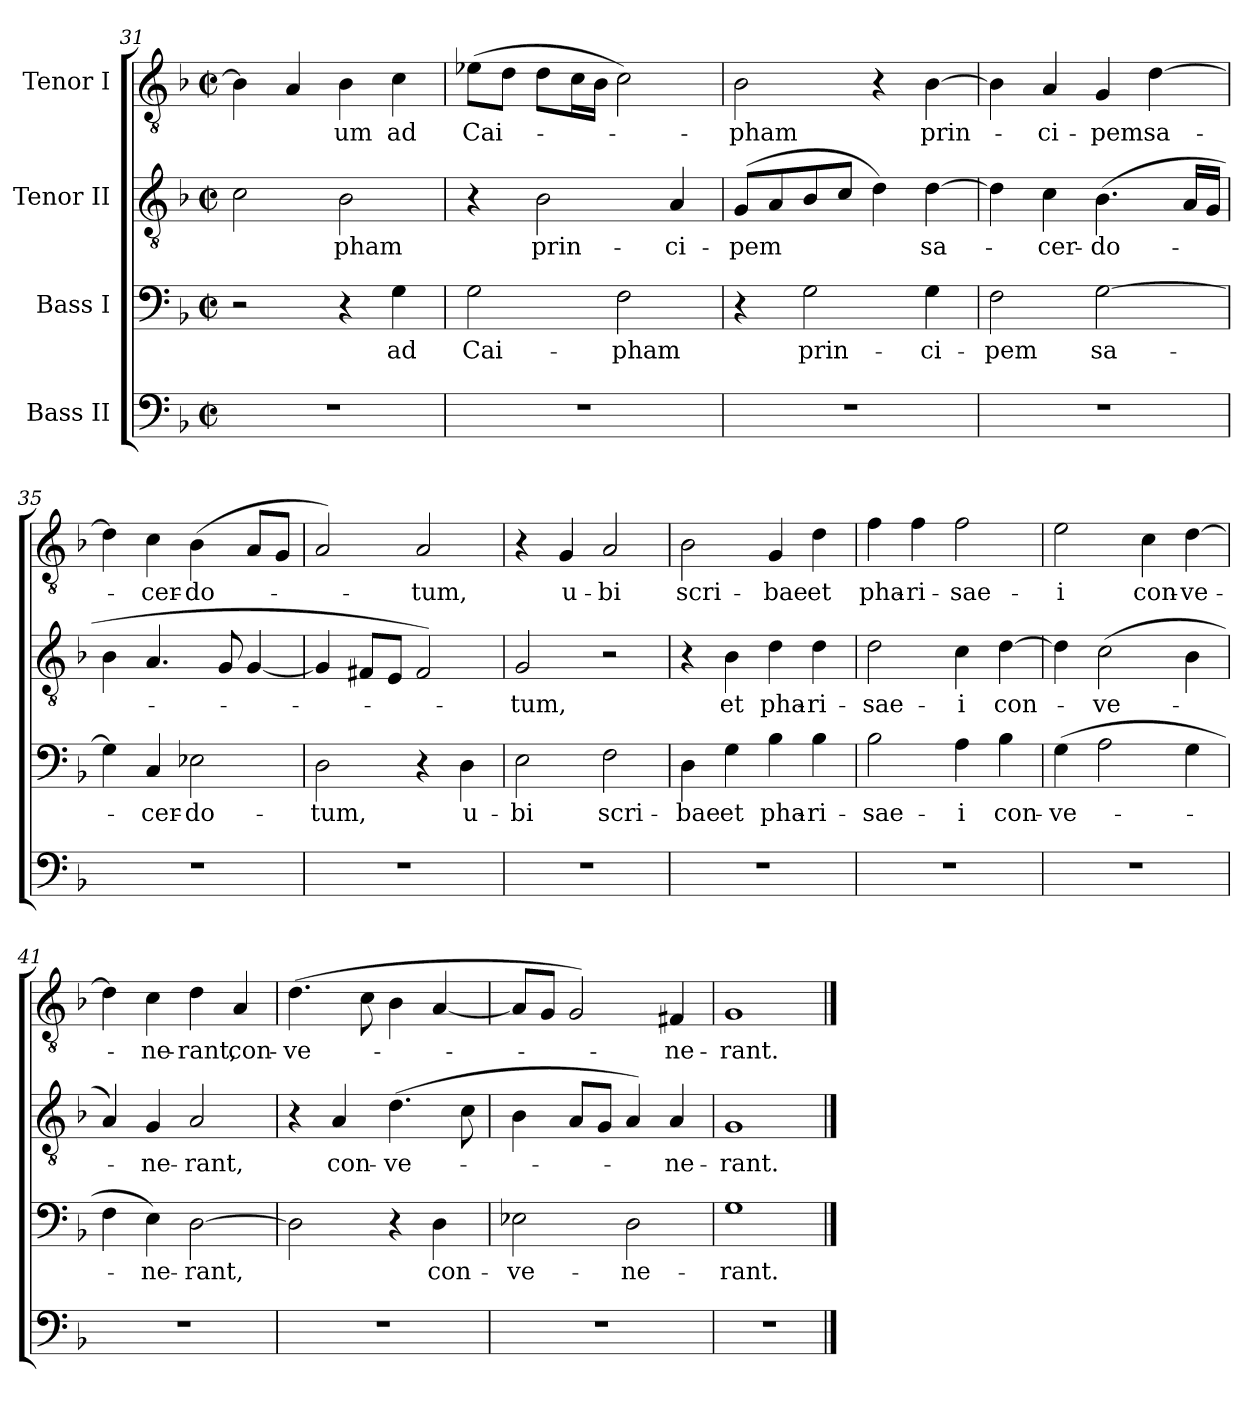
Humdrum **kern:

**kern	**kern	**text	**kern	**text	**kern	**text
*part4	*part3	*part3	*part2	*part2	*part1	*part1
*staff4	*staff3	*staff3	*staff2	*staff2	*staff1	*staff1
*I"Bass II	*I"Bass I	*	*I"Tenor II	*	*I"Tenor I	*
*clefF4	*clefF4	*	*clefGv2	*	*clefGv2	*
*k[b-]	*k[b-]	*	*k[b-]	*	*k[b-]	*
*F:	*F:	*	*F:	*	*F:	*
*M2/2	*M2/2	*	*M2/2	*	*M2/2	*
*met(c|)	*met(c|)	*	*met(c|)	*	*met(c|)	*
=31	=31	=31	=31	=31	=31	=31
1r	2r	.	2c\	.	4B-\]	.
.	.	.	.	.	4A/	.
.	4r	.	2B-\	-pham	4B-\	-um
.	4G\	ad	.	.	4c\	ad
=32	=32	=32	=32	=32	=32	=32
1r	2G\	Cai-	4r	.	(8e-X\L	Cai-
.	.	.	.	.	8d\J	.
.	.	.	2B-\	prin-	8d\L	.
.	.	.	.	.	16c\L	.
.	.	.	.	.	16B-\JJ	.
.	2F\	-pham	.	.	2c\)	.
.	.	.	4A/	-ci-	.	.
=33	=33	=33	=33	=33	=33	=33
1r	4r	.	(8G/L	-pem	2B-\	-pham
.	.	.	8A/	.	.	.
.	2G\	prin-	8B-/	.	.	.
.	.	.	8c/J	.	.	.
.	.	.	4d\)	.	4r	.
.	4G\	-ci-	[4d\	sa-	[4B-\	prin-
!!LO:LB:g=z
=34	=34	=34	=34	=34	=34	=34
1r	2F\	-pem	4d\]	.	4B-\]	.
.	.	.	4c\	-cer-	4A/	-ci-
.	[2G\	sa-	(4.B-\	-do-	4G/	-pem
.	.	.	.	.	[4d\	sa-
.	.	.	16A/LL	.	.	.
.	.	.	16G/JJ	.	.	.
=35	=35	=35	=35	=35	=35	=35
1r	4G\]	.	4B-\	.	4d\]	.
.	4C/	-cer-	4.A/	.	4c\	-cer-
.	2E-X\	-do-	.	.	(4B-\	-do-
.	.	.	8G/	.	.	.
.	.	.	[4G/	.	8A/L	.
.	.	.	.	.	8G/J	.
=36	=36	=36	=36	=36	=36	=36
1r	2D\	-tum,	4G/]	.	2A/)	.
.	.	.	8F#X/L	.	.	.
.	.	.	8E/J	.	.	.
.	4r	.	2F#/)	.	2A/	-tum,
.	4D\	u-	.	.	.	.
=37	=37	=37	=37	=37	=37	=37
1r	2E\	-bi	2G/	-tum,	4r	.
.	.	.	.	.	4G/	u-
.	2F\	scri-	2r	.	2A/	-bi
=38	=38	=38	=38	=38	=38	=38
1r	4D\	-bae	4r	.	2B-\	scri-
.	4G\	et	4B-\	et	.	.
.	4B-\	pha-	4d\	pha-	4G/	-bae
.	4B-\	-ri-	4d\	-ri-	4d\	et
!!LO:LB:g=z
=39	=39	=39	=39	=39	=39	=39
1r	2B-\	-sae-	2d\	-sae-	4f\	pha-
.	.	.	.	.	4f\	-ri-
.	4A\	-i	4c\	-i	2f\	-sae-
.	4B-\	con-	[4d\	con-	.	.
=40	=40	=40	=40	=40	=40	=40
1r	(4G\	-ve-	4d\]	.	2e\	-i
.	2A\	.	(2c\	-ve-	.	.
.	.	.	.	.	4c\	con-
.	4G\	.	4B-\	.	[4d\	-ve-
=41	=41	=41	=41	=41	=41	=41
1r	4F\	.	4A/)	.	4d\]	.
.	4E\)	-ne-	4G/	-ne-	4c\	-ne-
.	[2D\	-rant,	2A/	-rant,	4d\	-rant,
.	.	.	.	.	4A/	con-
=42	=42	=42	=42	=42	=42	=42
1r	2D\]	.	4r	.	(4.d\	-ve-
.	.	.	4A/	con-	.	.
.	.	.	.	.	8c\	.
.	4r	.	(4.d\	-ve-	4B-\	.
.	4D\	con-	.	.	[4A/	.
.	.	.	8c\	.	.	.
=43	=43	=43	=43	=43	=43	=43
1r	2E-X\	-ve-	4B-\	.	8A/L]	.
.	.	.	.	.	8G/J	.
.	.	.	8A/L	.	2G/)	.
.	.	.	8G/J	.	.	.
.	2D\	-ne-	4A/)	.	.	.
.	.	.	4A/	-ne-	4F#X/	-ne-
=44	=44	=44	=44	=44	=44	=44
1r	1G	-rant.	1G	-rant.	1G	-rant.
==	==	==	==	==	==	==
*-	*-	*-	*-	*-	*-	*-
